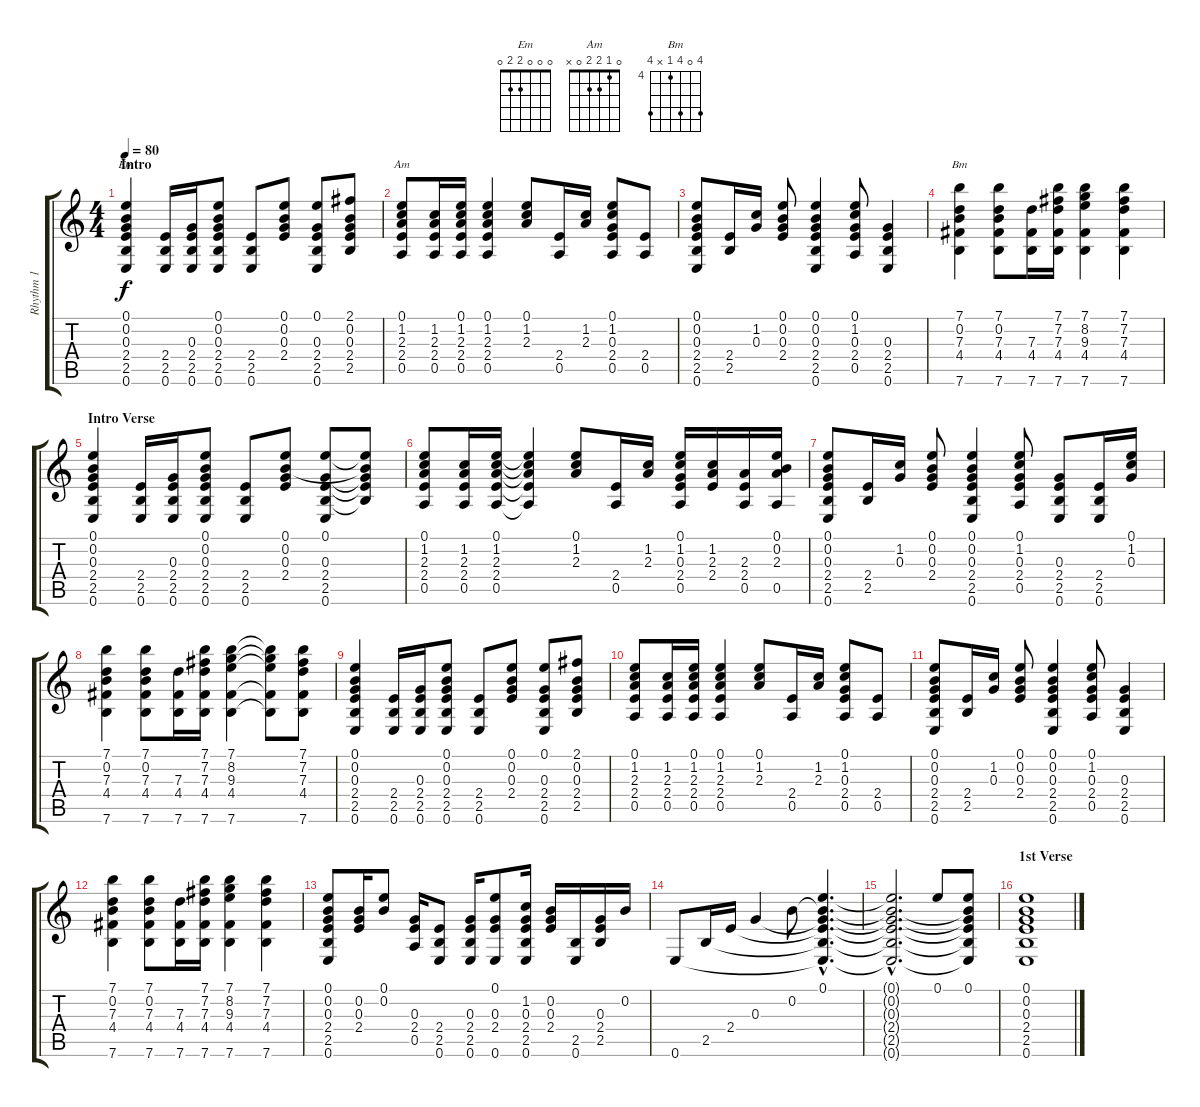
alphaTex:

\track ("Rhythm 1" "Rhythm 1") {instrument acousticguitarnylon}
\staff {score tabs}
\tuning (E4 B3 G3 D3 A2 E2) {hide}
\chord ("Em" 0 0 0 2 2 0)
\chord ("Am" 0 1 2 2 0 x)
\chord ("Bm" 7 0 7 4 x 7) {firstfret 4}
\ts (4 4)
\section ("" "Intro")
\tempo 80
\clef g2
\ks c
(0.1 0.2 0.3 2.4 2.5 0.6).4{ch "Em" dy f instrument acousticguitarnylon} (2.4 2.5 0.6).16 (0.3 2.4 2.5 0.6).16 (0.1 0.2 0.3 2.4 2.5 0.6).8 (2.4 2.5 0.6).8 (0.1 0.2 0.3 2.4).8 (0.1 0.3 2.4 2.5 0.6).8 (2.1 0.2 0.3 2.4 2.5).8 |
(0.1 1.2 2.3 2.4 0.5).8{ch "Am"} (1.2 2.3 2.4 0.5).16 (0.1 1.2 2.3 2.4 0.5).16 (0.1 1.2 2.3 2.4 0.5).4 (0.1 1.2 2.3).8 (2.4 0.5).16 (1.2 2.3).16 (0.1 1.2 0.3 2.4 0.5).8 (2.4 0.5).8 |
(0.1 0.2 0.3 2.4 2.5 0.6).8 (2.4 2.5).16 (1.2 0.3).16 (0.1 0.2 0.3 2.4).8 (0.1 0.2 0.3 2.4 2.5 0.6).4 (0.1 1.2 0.3 2.4 0.5).8 (0.3 2.4 2.5 0.6).4 |
(7.1 0.2 7.3 4.4 7.6).4{ch "Bm"} (7.1 0.2 7.3 4.4 7.6).8 (7.3 4.4 7.6).16 (7.1 7.2 7.3 4.4 7.6).16 (7.1 8.2 9.3 4.4 7.6).4 (7.1 7.2 7.3 4.4 7.6).4 |
\section ("" "Intro Verse")
(0.1 0.2 0.3 2.4 2.5 0.6).4 (2.4 2.5 0.6).16 (0.3 2.4 2.5 0.6).16 (0.1 0.2 0.3 2.4 2.5 0.6).8 (2.4 2.5 0.6).8 (0.1 0.2 0.3 2.4).8 (0.1 0.3 2.4 2.5 0.6).8 (0.1{t} 0.2{t} 0.3{t} 2.4{t} 2.5{t}).8 |
(0.1 1.2 2.3 2.4 0.5).8 (1.2 2.3 2.4 0.5).16 (0.1 1.2 2.3 2.4 0.5).16 (0.1{t} 1.2{t} 2.3{t} 2.4{t} 0.5{t}).4 (0.1 1.2 2.3).8 (2.4 0.5).16 (1.2 2.3).16 (0.1 1.2 0.3 2.4 0.5).16 (1.2 2.3 2.4).16 (2.3 2.4 0.5).16 (0.1 0.2 2.3 0.5).16 |
(0.1 0.2 0.3 2.4 2.5 0.6).8 (2.4 2.5).16 (1.2 0.3).16 (0.1 0.2 0.3 2.4).8 (0.1 0.2 0.3 2.4 2.5 0.6).4 (0.1 1.2 0.3 2.4 0.5).8 (0.3 2.4 2.5 0.6).8 (2.4 2.5 0.6).16 (0.1 1.2 0.3).16 |
(7.1 0.2 7.3 4.4 7.6).4 (7.1 0.2 7.3 4.4 7.6).8 (7.3 4.4 7.6).16 (7.1 7.2 7.3 4.4 7.6).16 (7.1 8.2 9.3 4.4 7.6).4 (7.1{t} 8.2{t} 9.3{t} 4.4{t} 7.6{t}).8 (7.1 7.2 7.3 4.4 7.6).8 |
(0.1 0.2 0.3 2.4 2.5 0.6).4 (2.4 2.5 0.6).16 (0.3 2.4 2.5 0.6).16 (0.1 0.2 0.3 2.4 2.5 0.6).8 (2.4 2.5 0.6).8 (0.1 0.2 0.3 2.4).8 (0.1 0.3 2.4 2.5 0.6).8 (2.1 0.2 0.3 2.4 2.5).8 |
(0.1 1.2 2.3 2.4 0.5).8 (1.2 2.3 2.4 0.5).16 (0.1 1.2 2.3 2.4 0.5).16 (0.1 1.2 2.3 2.4 0.5).4 (0.1 1.2 2.3).8 (2.4 0.5).16 (1.2 2.3).16 (0.1 1.2 0.3 2.4 0.5).8 (2.4 0.5).8 |
(0.1 0.2 0.3 2.4 2.5 0.6).8 (2.4 2.5).16 (1.2 0.3).16 (0.1 0.2 0.3 2.4).8 (0.1 0.2 0.3 2.4 2.5 0.6).4 (0.1 1.2 0.3 2.4 0.5).8 (0.3 2.4 2.5 0.6).4 |
(7.1 0.2 7.3 4.4 7.6).4 (7.1 0.2 7.3 4.4 7.6).8 (7.3 4.4 7.6).16 (7.1 7.2 7.3 4.4 7.6).16 (7.1 8.2 9.3 4.4 7.6).4 (7.1 7.2 7.3 4.4 7.6).4 |
(0.1 0.2 0.3 2.4 2.5 0.6).8 (0.2 0.3 2.4).16 (0.1 0.2).8 (0.3 2.4 0.5).16 (2.4 2.5 0.6).8 (0.3 2.4 2.5 0.6).16 (0.1 0.3 2.4 0.6).8 (1.2 0.3 2.4 2.5 0.6).16 (0.2 0.3 2.4).16 (2.5 0.6).16 (0.3 2.4 2.5).16 0.2.16 |
0.6.8 2.5.16 2.4.16 0.3.4 0.2.8 (0.1{hac} 0.2{hac t} 0.3{hac t} 2.4{hac t} 2.5{hac t} 0.6{hac t}).4{d} |
(0.1{hac t} 0.2{hac t} 0.3{hac t} 2.4{hac t} 2.5{hac t} 0.6{hac t}).2{d} 0.1.8 (0.1 0.2{t} 0.3{t} 2.4{t} 2.5{t} 0.6{t}).8 |
\section ("" "1st Verse")
(0.1 0.2 0.3 2.4 2.5 0.6).1
